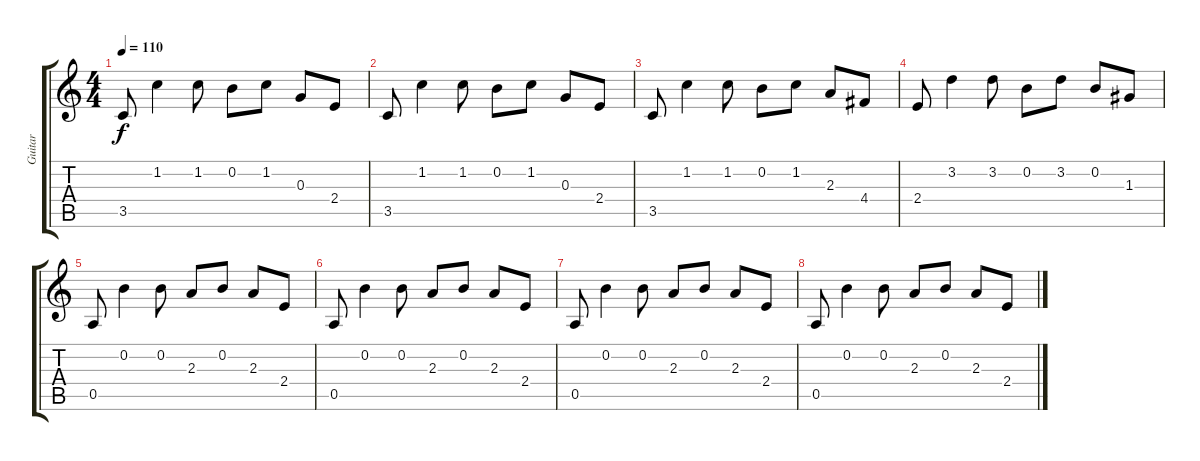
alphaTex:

\track ("Guitar" "Guitar") {instrument acousticguitarsteel}
\staff {score tabs}
\tuning (E4 B3 G3 D3 A2 E2) {hide}
\ts (4 4)
\tempo 110
\clef g2
\ks c
3.5.8{dy f} 1.2.4 1.2.8 0.2.8 1.2.8 0.3.8 2.4.8 |
3.5.8 1.2.4 1.2.8 0.2.8 1.2.8 0.3.8 2.4.8 |
3.5.8 1.2.4 1.2.8 0.2.8 1.2.8 2.3.8 4.4.8 |
2.4.8 3.2.4 3.2.8 0.2.8 3.2.8 0.2.8 1.3.8 |
0.5.8 0.2.4 0.2.8 2.3.8 0.2.8 2.3.8 2.4.8 |
0.5.8 0.2.4 0.2.8 2.3.8 0.2.8 2.3.8 2.4.8 |
0.5.8 0.2.4 0.2.8 2.3.8 0.2.8 2.3.8 2.4.8 |
0.5.8 0.2.4 0.2.8 2.3.8 0.2.8 2.3.8 2.4.8
